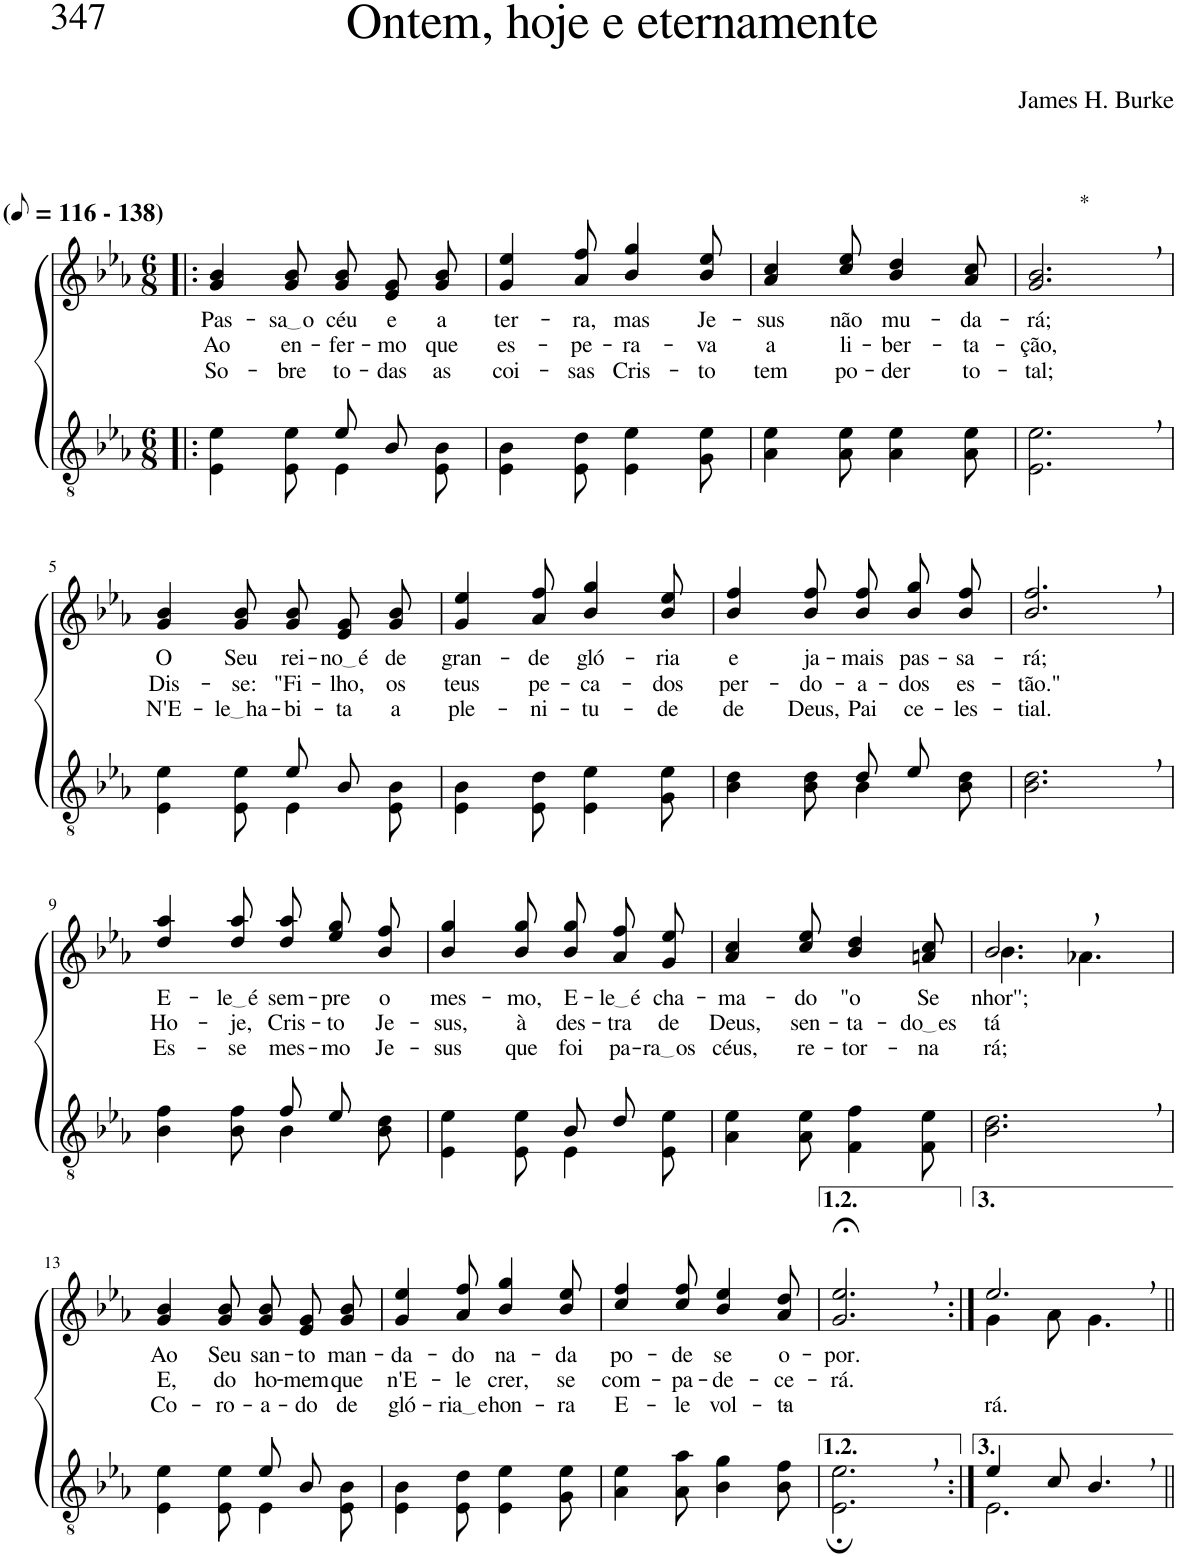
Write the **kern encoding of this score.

**kern	**kern	**text	**text	**text
*part2	*part1	*part1	*part1	*part1
*staff2	*staff1	*staff1	*staff1	*staff1
*I"Parte III e IV	*I"Parte I e II	*	*	*
*clefGv2	*clefG2	*	*	*
*Trd4c7	*Trd4c7	*	*	*
*k[b-e-a-]	*k[b-e-a-]	*	*	*
*M6/8	*M6/8	*	*	*
*MM58	*MM58	*	*	*
=1!|:	=1!|:	=1!|:	=1!|:	=1!|:
*^	*	*	*	*
!	!	!LO:TX:a:B:t=(	!	!	!
!	!	!LO:TX:a:B:t=- 138)	!	!	!
!	!	!	!LO:LY:b	!LO:LY:b	!LO:LY:b
4.ryy	4E-\ 4e-\	4g/ 4b-/	Pas-	Ao	So-
!	!	!	!LO:LY:b	!LO:LY:b	!LO:LY:b
.	8E-\ 8e-\	8g/ 8b-/	sa o	en-	-bre
!	!	!	!LO:LY:b	!LO:LY:b	!LO:LY:b
8e-/L	4E-\	8g/ 8b-/L	céu	-fer-	to-
!	!	!	!LO:LY:b	!LO:LY:b	!LO:LY:b
8B-/J	.	8e-/ 8g/	e	-mo	-das
!	!	!	!LO:LY:b	!LO:LY:b	!LO:LY:b
8ryy	8E-\ 8B-\	8g/ 8b-/J	a	que	as
=2	=2	=2	=2	=2	=2
!	!	!	!LO:LY:b	!LO:LY:b	!LO:LY:b
*v	*v	*	*	*	*
4E-\ 4B-\	4g/ 4ee-/	ter-	es-	coi-
!	!	!LO:LY:b	!LO:LY:b	!LO:LY:b
8E-\ 8d\	8a-/ 8ff/	-ra,	-pe-	-sas
!	!	!LO:LY:b	!LO:LY:b	!LO:LY:b
4E-\ 4e-\	4b-/ 4gg/	mas	-ra-	Cris-
!	!	!LO:LY:b	!LO:LY:b	!LO:LY:b
8G\ 8e-\	8b-/ 8ee-/	Je-	-va	-to
=3	=3	=3	=3	=3
!	!	!LO:LY:b	!LO:LY:b	!LO:LY:b
4A-\ 4e-\	4a-/ 4cc/	-sus	a	tem
!	!	!LO:LY:b	!LO:LY:b	!LO:LY:b
8A-\ 8e-\	8cc/ 8ee-/	não	li-	po-
!	!	!LO:LY:b	!LO:LY:b	!LO:LY:b
4A-\ 4e-\	4b-/ 4dd/	mu-	-ber-	-der
!	!	!LO:LY:b	!LO:LY:b	!LO:LY:b
8A-\ 8e-\	8a-/ 8cc/	-da-	-ta-	to-
=4	=4	=4	=4	=4
!	!LO:TX:a:t=*	!	!	!
!	!	!LO:LY:b	!LO:LY:b	!LO:LY:b
2.E-\, 2.e-\,	2.g/, 2.b-/,	-rá;	-ção,	-tal;
!!LO:LB:g=z
=5	=5	=5	=5	=5
*^	*	*	*	*
!	!	!	!LO:LY:b	!LO:LY:b	!LO:LY:b
4.ryy	4E-\ 4e-\	4g/ 4b-/	O	Dis-	N'E-
!	!	!	!LO:LY:b	!LO:LY:b	!LO:LY:b
.	8E-\ 8e-\	8g/ 8b-/	Seu	-se:	le ha
!	!	!	!LO:LY:b	!LO:LY:b	!LO:LY:b
8e-/L	4E-\	8g/ 8b-/L	rei-	"Fi-	-bi-
!	!	!	!LO:LY:b	!LO:LY:b	!LO:LY:b
8B-/J	.	8e-/ 8g/	no é	-lho,	-ta
!	!	!	!LO:LY:b	!LO:LY:b	!LO:LY:b
8ryy	8E-\ 8B-\	8g/ 8b-/J	de	os	a
=6	=6	=6	=6	=6	=6
!	!	!	!LO:LY:b	!LO:LY:b	!LO:LY:b
*v	*v	*	*	*	*
4E-\ 4B-\	4g/ 4ee-/	gran-	teus	ple-
!	!	!LO:LY:b	!LO:LY:b	!LO:LY:b
8E-\ 8d\	8a-/ 8ff/	-de	pe-	-ni-
!	!	!LO:LY:b	!LO:LY:b	!LO:LY:b
4E-\ 4e-\	4b-/ 4gg/	gló-	-ca-	-tu-
!	!	!LO:LY:b	!LO:LY:b	!LO:LY:b
8G\ 8e-\	8b-/ 8ee-/	-ria	-dos	-de
=7	=7	=7	=7	=7
*^	*	*	*	*
!	!	!	!LO:LY:b	!LO:LY:b	!LO:LY:b
4.ryy	4B-\ 4d\	4b-/ 4ff/	e	per-	de
!	!	!	!LO:LY:b	!LO:LY:b	!LO:LY:b
.	8B-\ 8d\	8b-/ 8ff/	ja-	-do-	Deus,
!	!	!	!LO:LY:b	!LO:LY:b	!LO:LY:b
8d/L	4B-\	8b-\ 8ff\L	-mais	-a-	Pai
!	!	!	!LO:LY:b	!LO:LY:b	!LO:LY:b
8e-/J	.	8b-\ 8gg\	pas-	-dos	ce-
!	!	!	!LO:LY:b	!LO:LY:b	!LO:LY:b
8ryy	8B-\ 8d\	8b-\ 8ff\J	-sa-	es-	-les-
=8	=8	=8	=8	=8	=8
!	!	!	!LO:LY:b	!LO:LY:b	!LO:LY:b
*v	*v	*	*	*	*
2.B-\, 2.d\,	2.b-/, 2.ff/,	-rá;	-tão."	-tial.
!!LO:LB:g=z
=9	=9	=9	=9	=9
*^	*	*	*	*
!	!	!	!LO:LY:b	!LO:LY:b	!LO:LY:b
4.ryy	4B-\ 4f\	4dd/ 4aa-/	E-	Ho-	Es-
!	!	!	!LO:LY:b	!LO:LY:b	!LO:LY:b
.	8B-\ 8f\	8dd/ 8aa-/	le é	-je,	-se
!	!	!	!LO:LY:b	!LO:LY:b	!LO:LY:b
8f/L	4B-\	8dd\ 8aa-\L	sem-	Cris-	mes-
!	!	!	!LO:LY:b	!LO:LY:b	!LO:LY:b
8e-/J	.	8ee-\ 8gg\	-pre	-to	-mo
!	!	!	!LO:LY:b	!LO:LY:b	!LO:LY:b
8ryy	8B-\ 8d\	8b-\ 8ff\J	o	Je-	Je-
=10	=10	=10	=10	=10	=10
!	!	!	!LO:LY:b	!LO:LY:b	!LO:LY:b
4.ryy	4E-\ 4e-\	4b-/ 4gg/	mes-	-sus,	-sus
!	!	!	!LO:LY:b	!LO:LY:b	!LO:LY:b
.	8E-\ 8e-\	8b-/ 8gg/	-mo,	à	que
!	!	!	!LO:LY:b	!LO:LY:b	!LO:LY:b
8B-/L	4E-\	8b-\ 8gg\L	E-	des-	foi
!	!	!	!LO:LY:b	!LO:LY:b	!LO:LY:b
8d/J	.	8a-\ 8ff\	le é	-tra	pa-
!	!	!	!LO:LY:b	!LO:LY:b	!LO:LY:b
8ryy	8E-\ 8e-\	8g\ 8ee-\J	cha-	de	ra os
=11	=11	=11	=11	=11	=11
!	!	!	!LO:LY:b	!LO:LY:b	!LO:LY:b
*v	*v	*	*	*	*
4A-\ 4e-\	4a-/ 4cc/	-ma-	Deus,	céus,
!	!	!LO:LY:b	!LO:LY:b	!LO:LY:b
8A-\ 8e-\	8cc/ 8ee-/	-do	sen-	re-
!	!	!LO:LY:b	!LO:LY:b	!LO:LY:b
4F\ 4f\	4b-/ 4dd/	"o	-ta-	-tor-
!	!	!LO:LY:b	!LO:LY:b	!LO:LY:b
8F\ 8e-\	8an/ 8cc/	Se-	do es	-na-
=12	=12	=12	=12	=12
*	*^	*	*	*
!	!	!	!LO:LY:b	!LO:LY:b	!LO:LY:b
2.B-\, 2.d\,	2.b-,/	4.b-\	-nhor'';	tá	-rá;
.	.	4.a-X\	.	.	.
!!LO:LB:g=z
=13	=13	=13	=13	=13	=13
*^	*	*	*	*	*
!	!	!	!	!LO:LY:b	!LO:LY:b	!LO:LY:b
*	*	*v	*v	*	*	*
4.ryy	4E-\ 4e-\	4g/ 4b-/	-Ao	E,	Co-
!	!	!	!LO:LY:b	!LO:LY:b	!LO:LY:b
.	8E-\ 8e-\	8g/ 8b-/	Seu	do	-ro-
!	!	!	!LO:LY:b	!LO:LY:b	!LO:LY:b
8e-/L	4E-\	8g/ 8b-/L	san-	ho-	-a-
!	!	!	!LO:LY:b	!LO:LY:b	!LO:LY:b
8B-/J	.	8e-/ 8g/	-to	-mem	-do
!	!	!	!LO:LY:b	!LO:LY:b	!LO:LY:b
8ryy	8E-\ 8B-\	8g/ 8b-/J	man-	que	de
=14	=14	=14	=14	=14	=14
!	!	!	!LO:LY:b	!LO:LY:b	!LO:LY:b
*v	*v	*	*	*	*
4E-\ 4B-\	4g/ 4ee-/	-da-	n'E-	gló-
!	!	!LO:LY:b	!LO:LY:b	!LO:LY:b
8E-\ 8d\	8a-/ 8ff/	-do	-le	ria e
!	!	!LO:LY:b	!LO:LY:b	!LO:LY:b
4E-\ 4e-\	4b-/ 4gg/	na-	crer,	hon-
!	!	!LO:LY:b	!LO:LY:b	!LO:LY:b
8G\ 8e-\	8b-/ 8ee-/	-da	se	-ra
=15	=15	=15	=15	=15
!	!	!LO:LY:b	!LO:LY:b	!LO:LY:b
4A-\ 4e-\	4cc/ 4ff/	po-	com-	E-
!	!	!LO:LY:b	!LO:LY:b	!LO:LY:b
8A-\ 8a-\	8cc/ 8ff/	-de	-pa-	-le
!	!	!LO:LY:b	!LO:LY:b	!LO:LY:b
4B-\ 4g\	4b-/ 4ee-/	se	-de-	vol-
!	!	!LO:LY:b	!LO:LY:b	!LO:LY:b
8B-\ 8f\	8a-/ 8dd/	o-	-ce-	-ta-
=16	=16	=16	=16	=16
!	!	!LO:LY:b	!LO:LY:b	!
2.E-\;, 2.e-\;,	2.g/;<, 2.ee-/;<,	-por.	-rá.	.
=17:|!	=17:|!	=17:|!	=17:|!	=17:|!
*^	*^	*	*	*
!	!	!	!	!	!	!LO:LY:b
4e-/	2.E-\	2.ee-,/	4g\	.	.	-rá.
8c/	.	.	8a-\	.	.	.
4.B-,/	.	.	4.g\	.	.	.
*v	*v	*	*	*	*	*
*	*v	*v	*	*	*
=||	=||	=||	=||	=||
*-	*-	*-	*-	*-
